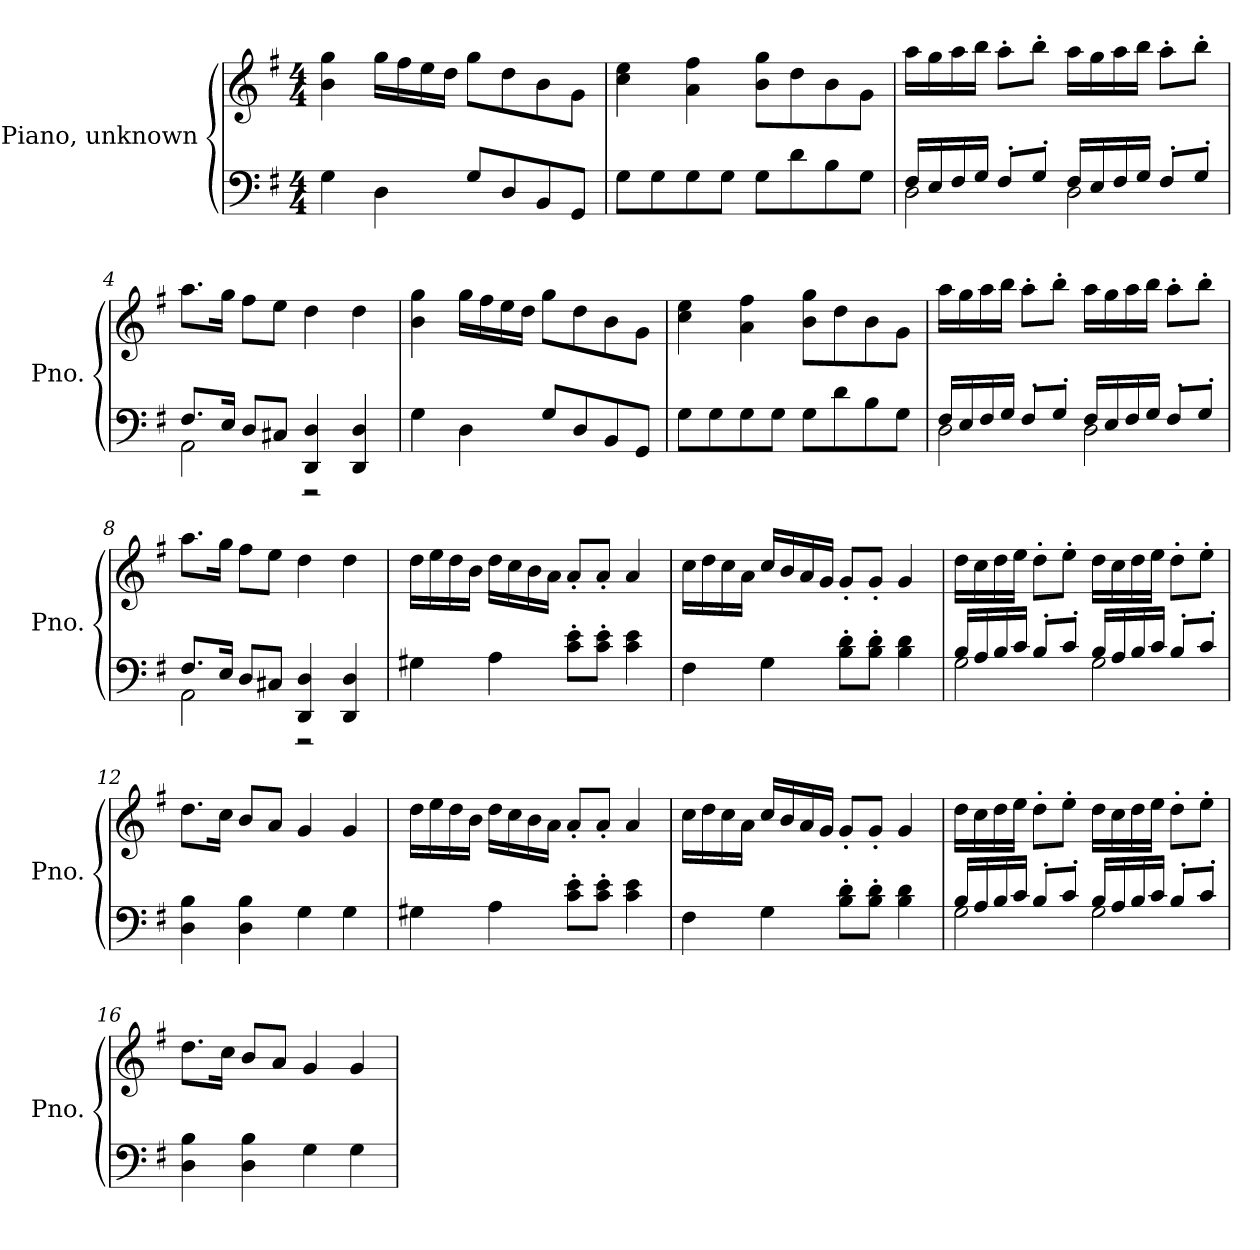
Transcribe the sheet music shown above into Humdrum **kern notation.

**kern	**kern
*part1	*part1
*staff2	*staff1
*I"Piano, unknown	*
*I'Pno.	*
*clefF4	*clefG2
*k[f#]	*k[f#]
*M4/4	*M4/4
*MM120	*MM120
=1	=1
4G\	4b\ 4gg\
4D\	16gg\LL
.	16ff#\
.	16ee\
.	16dd\JJ
8G/L	8gg\L
8D/	8dd\
8BB/	8b\
8GG/J	8g\J
=2	=2
8G\L	4cc\ 4ee\
8G\	.
8G\	4a\ 4ff#\
8G\J	.
8G\L	8b\ 8gg\L
8d\	8dd\
8B\	8b\
8G\J	8g\J
=3	=3
*^	*
16F#/LL	2D\	16aa\LL
16E/	.	16gg\
16F#/	.	16aa\
16G/JJ	.	16bb\JJ
8F#'/L	.	8aa'\L
8G'/J	.	8bb'\J
16F#/LL	2D\	16aa\LL
16E/	.	16gg\
16F#/	.	16aa\
16G/JJ	.	16bb\JJ
8F#'/L	.	8aa'\L
8G'/J	.	8bb'\J
=4	=4	=4
8.F#/L	2AA\	8.aa\L
16E/Jk	.	16gg\Jk
8D/L	.	8ff#\L
8C#X/J	.	8ee\J
4DD/ 4D/	2r	4dd\
4DD/ 4D/	.	4dd\
*v	*v	*
!!LO:LB:g=z
=5	=5
4G\	4b\ 4gg\
4D\	16gg\LL
.	16ff#\
.	16ee\
.	16dd\JJ
8G/L	8gg\L
8D/	8dd\
8BB/	8b\
8GG/J	8g\J
=6	=6
8G\L	4cc\ 4ee\
8G\	.
8G\	4a\ 4ff#\
8G\J	.
8G\L	8b\ 8gg\L
8d\	8dd\
8B\	8b\
8G\J	8g\J
=7	=7
*^	*
16F#/LL	2D\	16aa\LL
16E/	.	16gg\
16F#/	.	16aa\
16G/JJ	.	16bb\JJ
8F#'/L	.	8aa'\L
8G'/J	.	8bb'\J
16F#/LL	2D\	16aa\LL
16E/	.	16gg\
16F#/	.	16aa\
16G/JJ	.	16bb\JJ
8F#'/L	.	8aa'\L
8G'/J	.	8bb'\J
=8	=8	=8
8.F#/L	2AA\	8.aa\L
16E/Jk	.	16gg\Jk
8D/L	.	8ff#\L
8C#X/J	.	8ee\J
4DD/ 4D/	2r	4dd\
4DD/ 4D/	.	4dd\
*v	*v	*
!!LO:LB:g=z
=9	=9
4G#X\	16dd\LL
.	16ee\
.	16dd\
.	16b\JJ
4A\	16dd\LL
.	16cc\
.	16b\
.	16a\JJ
8c\' 8e\'L	8a'/L
8c\' 8e\'J	8a'/J
4c\ 4e\	4a/
=10	=10
4F#\	16cc\LL
.	16dd\
.	16cc\
.	16a\JJ
4G\	16cc/LL
.	16b/
.	16a/
.	16g/JJ
8B\' 8d\'L	8g'/L
8B\' 8d\'J	8g'/J
4B\ 4d\	4g/
=11	=11
*^	*
16B/LL	2G\	16dd\LL
16A/	.	16cc\
16B/	.	16dd\
16c/JJ	.	16ee\JJ
8B'/L	.	8dd'\L
8c'/J	.	8ee'\J
16B/LL	2G\	16dd\LL
16A/	.	16cc\
16B/	.	16dd\
16c/JJ	.	16ee\JJ
8B'/L	.	8dd'\L
8c'/J	.	8ee'\J
*v	*v	*
=12	=12
4D\ 4B\	8.dd\L
.	16cc\Jk
4D\ 4B\	8b/L
.	8a/J
4G\	4g/
4G\	4g/
!!LO:LB:g=z
=13	=13
4G#X\	16dd\LL
.	16ee\
.	16dd\
.	16b\JJ
4A\	16dd\LL
.	16cc\
.	16b\
.	16a\JJ
8c\' 8e\'L	8a'/L
8c\' 8e\'J	8a'/J
4c\ 4e\	4a/
=14	=14
4F#\	16cc\LL
.	16dd\
.	16cc\
.	16a\JJ
4G\	16cc/LL
.	16b/
.	16a/
.	16g/JJ
8B\' 8d\'L	8g'/L
8B\' 8d\'J	8g'/J
4B\ 4d\	4g/
=15	=15
*^	*
16B/LL	2G\	16dd\LL
16A/	.	16cc\
16B/	.	16dd\
16c/JJ	.	16ee\JJ
8B'/L	.	8dd'\L
8c'/J	.	8ee'\J
16B/LL	2G\	16dd\LL
16A/	.	16cc\
16B/	.	16dd\
16c/JJ	.	16ee\JJ
8B'/L	.	8dd'\L
8c'/J	.	8ee'\J
*v	*v	*
=16	=16
4D\ 4B\	8.dd\L
.	16cc\Jk
4D\ 4B\	8b/L
.	8a/J
4G\	4g/
4G\	4g/
=	=
*-	*-
